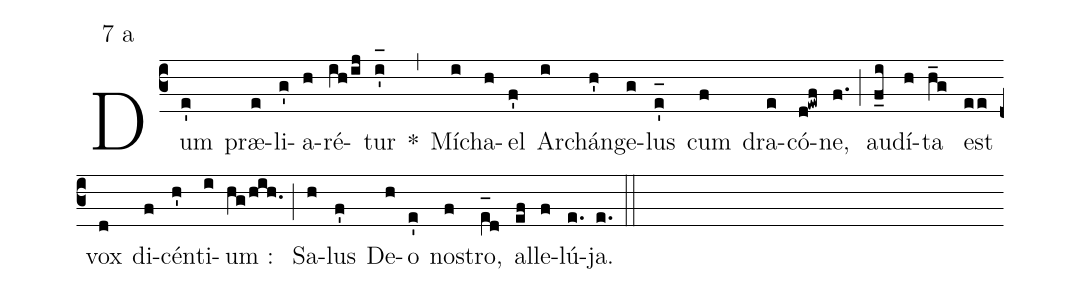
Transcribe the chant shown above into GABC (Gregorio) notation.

mode:7 a;
%%
(c3) Dum(e') præ(e)li(g')a(h)ré(ih/ij)tur(i'_[oh:h]) *(,) Mí(i)cha(h)el(f') Ar(i)chán(h')ge(g)lus(e'_[oh:h]) cum(f) dra(e)có(d!ewf)ne,(f.) (;) au(f_i)dí(h)ta(h_g) est(ee) vox(d) di(f)cén(h')ti(i)um :(hg/hih.) (;) Sa(h)lus(f') De(h)o(e') no(f)stro,(e_[oh:h][ll:1]d) al(ef)le(f)lú(e.)ja.(e.) (::)
